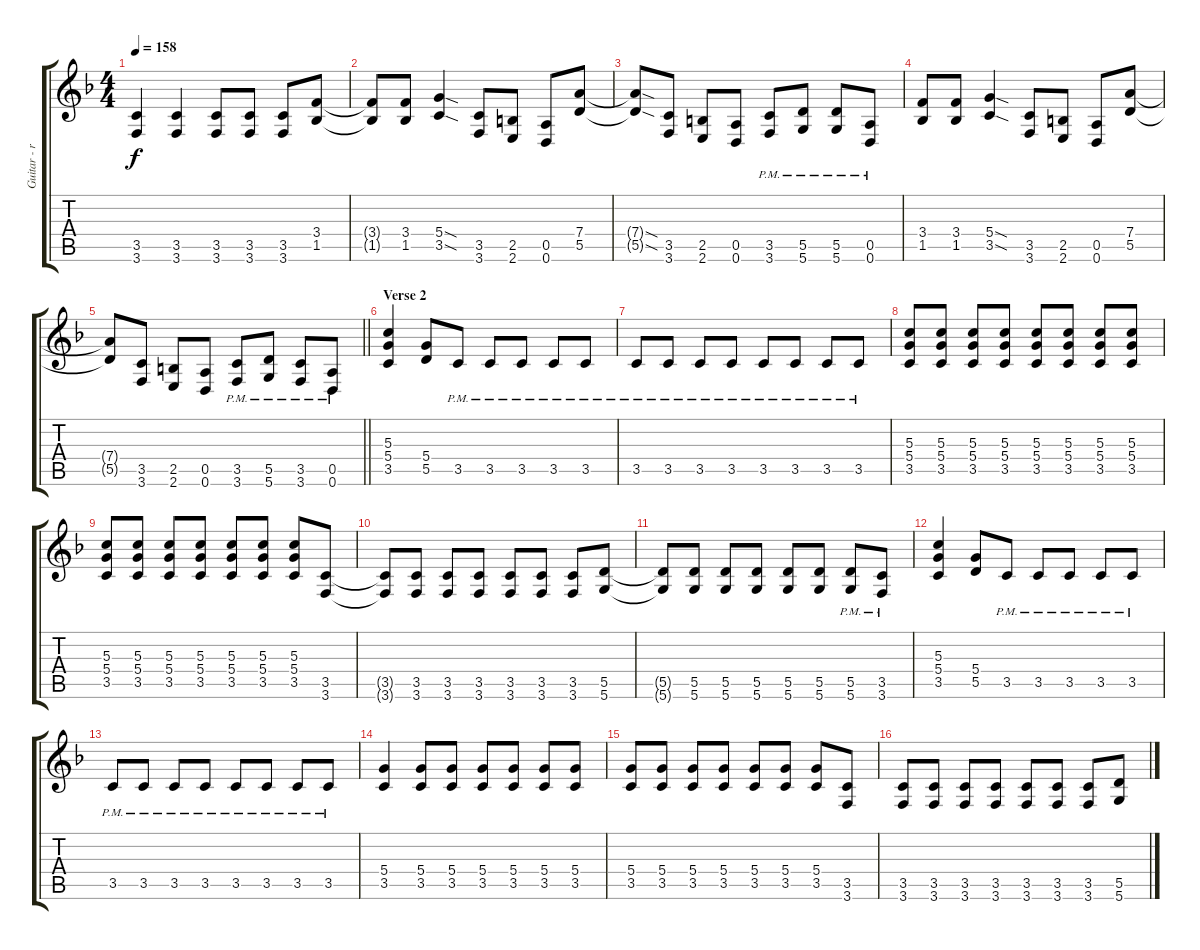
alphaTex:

\track ("Guitar - right" "Guitar - r") {instrument distortionguitar}
\staff {score tabs}
\tuning (E4 B3 G3 D3 A2 D2) {hide}
\ts (4 4)
\tempo 158
\clef g2
\ks f
(3.5 3.6).4{dy f} (3.5 3.6).4 (3.5 3.6).8 (3.5 3.6).8 (3.5 3.6).8 (3.4 1.5).8 |
(3.4{t} 1.5{t}).8 (3.4 1.5).8 (5.4{sod} 3.5{sod}).4 (3.5 3.6).8 (2.5 2.6).8 (0.5 0.6).8 (7.4 5.5).8 |
(7.4{sod t} 5.5{sod t}).8 (3.5 3.6).8 (2.5 2.6).8 (0.5 0.6).8 (3.5{pm} 3.6{pm}).8 (5.5{pm} 5.6{pm}).8 (5.5{pm} 5.6{pm}).8 (0.5{pm} 0.6{pm}).8 |
(3.4 1.5).8 (3.4 1.5).8 (5.4{sod} 3.5{sod}).4 (3.5 3.6).8 (2.5 2.6).8 (0.5 0.6).8 (7.4 5.5).8 |
\barLineRight lightlight
(7.4{t} 5.5{t}).8 (3.5 3.6).8 (2.5 2.6).8 (0.5 0.6).8 (3.5{pm} 3.6{pm}).8 (5.5{pm} 5.6{pm}).8 (3.5{pm} 3.6{pm}).8 (0.5{pm} 0.6{pm}).8 |
\section ("" "Verse 2")
(5.3 5.4 3.5).4 (5.4 5.5).8 3.5{pm}.8 3.5{pm}.8 3.5{pm}.8 3.5{pm}.8 3.5{pm}.8 |
3.5{pm}.8 3.5{pm}.8 3.5{pm}.8 3.5{pm}.8 3.5{pm}.8 3.5{pm}.8 3.5{pm}.8 3.5{pm}.8 |
(5.3 5.4 3.5).8 (5.3 5.4 3.5).8 (5.3 5.4 3.5).8 (5.3 5.4 3.5).8 (5.3 5.4 3.5).8 (5.3 5.4 3.5).8 (5.3 5.4 3.5).8 (5.3 5.4 3.5).8 |
(5.3 5.4 3.5).8 (5.3 5.4 3.5).8 (5.3 5.4 3.5).8 (5.3 5.4 3.5).8 (5.3 5.4 3.5).8 (5.3 5.4 3.5).8 (5.3 5.4 3.5).8 (3.5 3.6).8 |
(3.5{t} 3.6{t}).8 (3.5 3.6).8 (3.5 3.6).8 (3.5 3.6).8 (3.5 3.6).8 (3.5 3.6).8 (3.5 3.6).8 (5.5 5.6).8 |
(5.5{t} 5.6{t}).8 (5.5 5.6).8 (5.5 5.6).8 (5.5 5.6).8 (5.5 5.6).8 (5.5 5.6).8 (5.5{pm} 5.6{pm}).8 (3.5{pm} 3.6{pm}).8 |
(5.3 5.4 3.5).4 (5.4 5.5).8 3.5{pm}.8 3.5{pm}.8 3.5{pm}.8 3.5{pm}.8 3.5{pm}.8 |
3.5{pm}.8 3.5{pm}.8 3.5{pm}.8 3.5{pm}.8 3.5{pm}.8 3.5{pm}.8 3.5{pm}.8 3.5{pm}.8 |
(5.4 3.5).4 (5.4 3.5).8 (5.4 3.5).8 (5.4 3.5).8 (5.4 3.5).8 (5.4 3.5).8 (5.4 3.5).8 |
(5.4 3.5).8 (5.4 3.5).8 (5.4 3.5).8 (5.4 3.5).8 (5.4 3.5).8 (5.4 3.5).8 (5.4 3.5).8 (3.5 3.6).8 |
(3.5 3.6).8 (3.5 3.6).8 (3.5 3.6).8 (3.5 3.6).8 (3.5 3.6).8 (3.5 3.6).8 (3.5 3.6).8 (5.5 5.6).8
